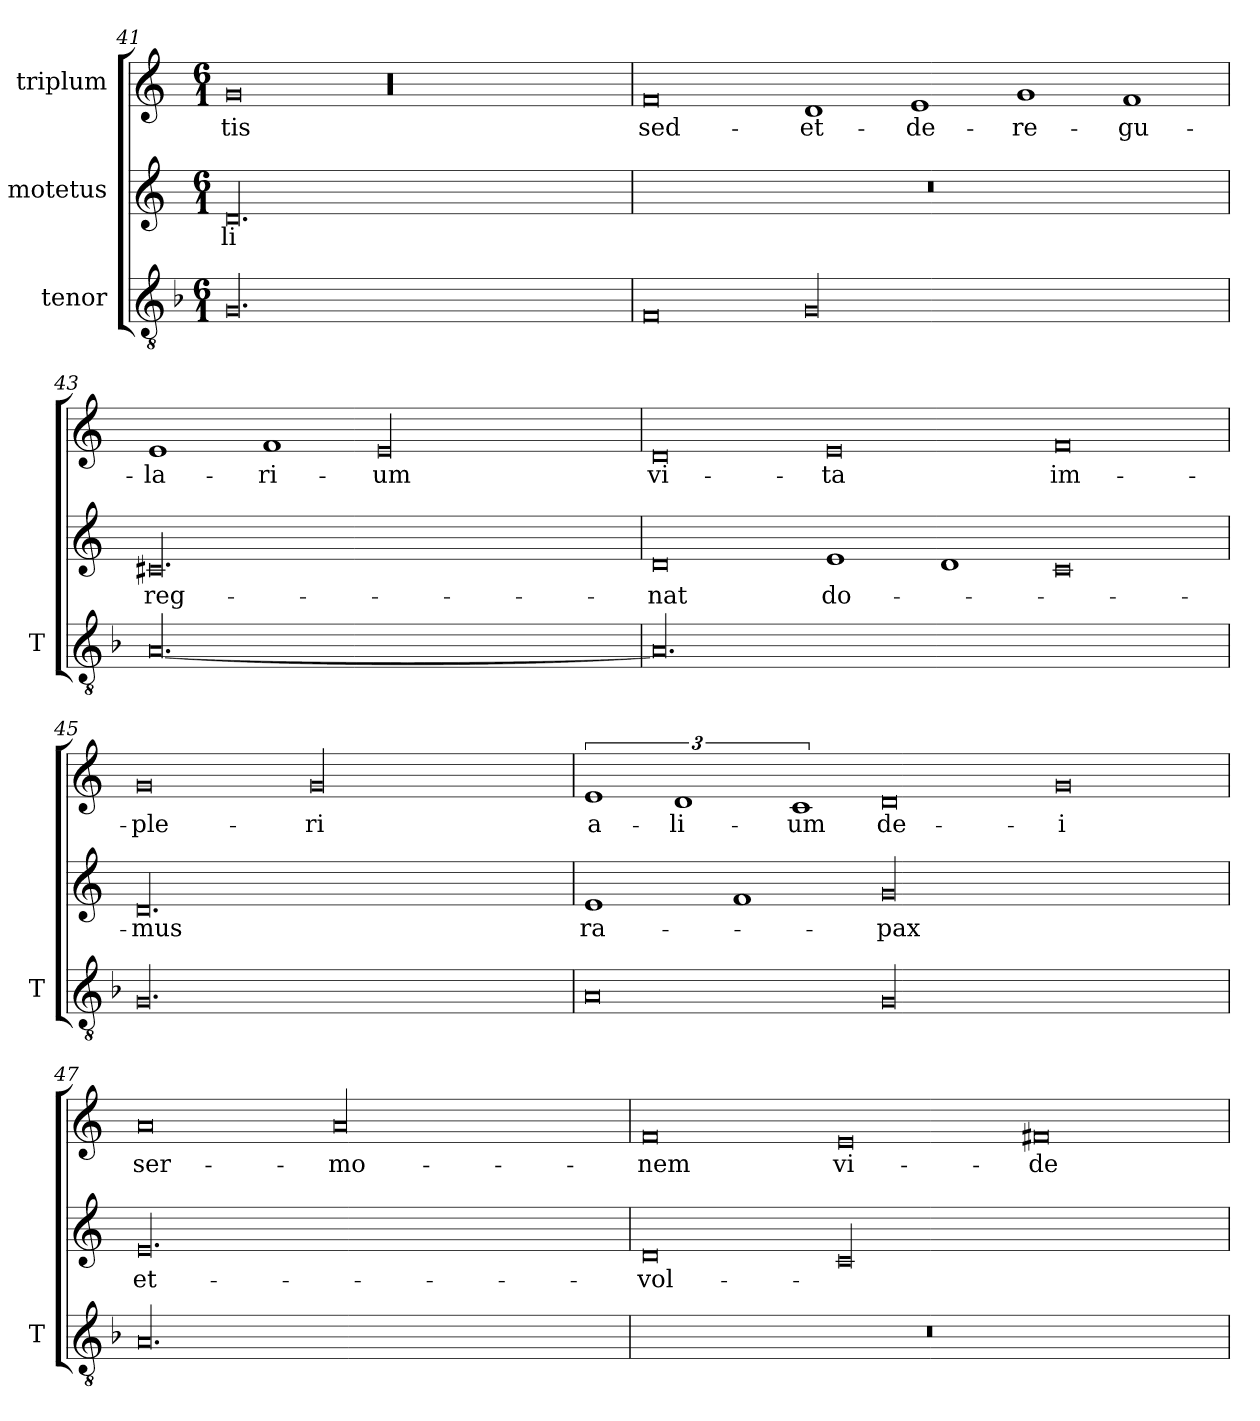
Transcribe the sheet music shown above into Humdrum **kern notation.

**kern	**kern	**text	**kern	**text
*part3	*part2	*part2	*part1	*part1
*staff3	*staff2	*staff2	*staff1	*staff1
*I"tenor	*I"motetus	*	*I"triplum	*
*I'T	*	*	*	*
*clefGv2	*clefG2	*	*clefG2	*
*k[b-]	*k[]	*	*k[]	*
*F:	*C:	*	*C:	*
*M6/1	*M6/1	*	*M6/1	*
=41	=41	=41	=41	=41
00.G/	00.d/	-li	0g/	-tis
.	.	.	00r	.
=42	=42	=42	=42	=42
0F/	00.r	.	0f/	sed-
00G/	.	.	1d/	et-
.	.	.	1e/	de-
.	.	.	1g/	re-
.	.	.	1f/	-gu-
=43	=43	=43	=43	=43
[00.A/	00.c#X/	reg-	1e/	-la-
.	.	.	1f/	-ri-
.	.	.	00e/	-um
=44	=44	=44	=44	=44
00.A/]	0d/	-nat	0d/	vi-
.	1e/	do-	0e/	-ta
.	1d/	.	.	.
.	0ci/	.	0fi/	im-
!!LO:PB:g=z
=45	=45	=45	=45	=45
00.G/	00.d/	-mus	0g/	-ple-
.	.	.	00g/	-ri
=46	=46	=46	=46	=46
0A/	1e/	ra-	3%2e/	a-
.	.	.	3%2d/	-li-
.	1f/	.	.	.
.	.	.	3%2c/	-um
00G/	00g/	-pax	0d/	de-
.	.	.	0g/	-i
=47	=47	=47	=47	=47
00.A/	00.e/	et-	0a/	ser-
.	.	.	00a/	-mo-
=48	=48	=48	=48	=48
00.r	0d/	vol-	0f/	-nem
.	00ci/	.	0e/	vi-
.	.	.	0f#Xi/	-de-
=	=	=	=	=
*-	*-	*-	*-	*-
